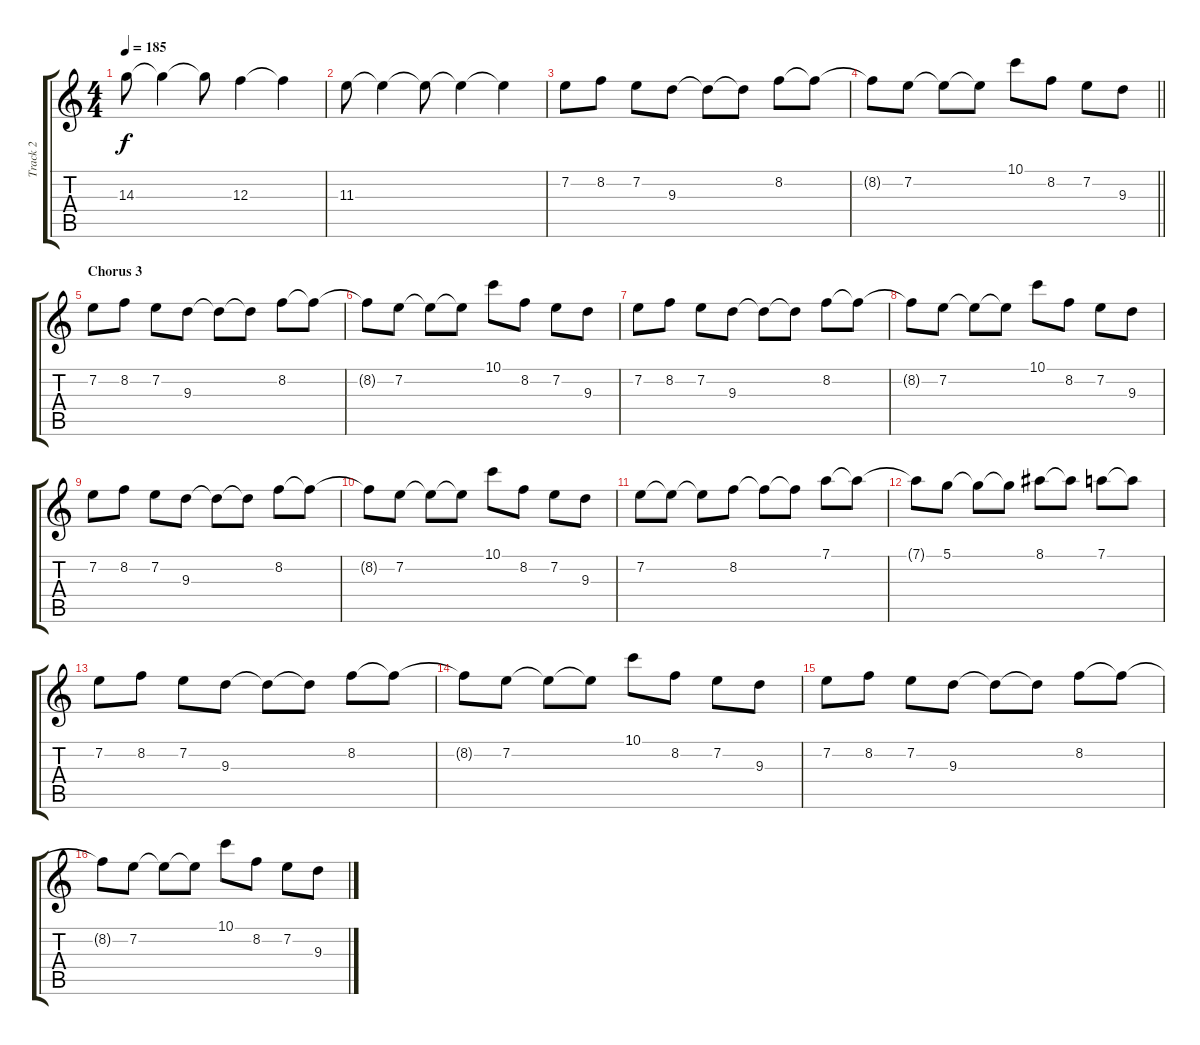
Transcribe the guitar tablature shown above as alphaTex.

\track ("Track 2" "Track 2") {instrument distortionguitar}
\staff {score tabs}
\tuning (D4 A3 F3 C3 G2 C2) {hide}
\ts (4 4)
\tempo 185
\clef g2
\ks c
14.3.8{dy f} 14.3{t}.4 14.3{t}.8 12.3.4 12.3{t}.4 |
11.3.8 11.3{t}.4 11.3{t}.8 11.3{t}.4 11.3{t}.4 |
7.2.8 8.2.8 7.2.8 9.3.8 9.3{t}.8 9.3{t}.8 8.2.8 8.2{t}.8 |
\barLineRight lightlight
8.2{t}.8 7.2.8 7.2{t}.8 7.2{t}.8 10.1.8 8.2.8 7.2.8 9.3.8 |
\section ("" "Chorus 3")
7.2.8 8.2.8 7.2.8 9.3.8 9.3{t}.8 9.3{t}.8 8.2.8 8.2{t}.8 |
8.2{t}.8 7.2.8 7.2{t}.8 7.2{t}.8 10.1.8 8.2.8 7.2.8 9.3.8 |
7.2.8 8.2.8 7.2.8 9.3.8 9.3{t}.8 9.3{t}.8 8.2.8 8.2{t}.8 |
8.2{t}.8 7.2.8 7.2{t}.8 7.2{t}.8 10.1.8 8.2.8 7.2.8 9.3.8 |
7.2.8 8.2.8 7.2.8 9.3.8 9.3{t}.8 9.3{t}.8 8.2.8 8.2{t}.8 |
8.2{t}.8 7.2.8 7.2{t}.8 7.2{t}.8 10.1.8 8.2.8 7.2.8 9.3.8 |
7.2.8 7.2{t}.8 7.2{t}.8 8.2.8 8.2{t}.8 8.2{t}.8 7.1.8 7.1{t}.8 |
7.1{t}.8 5.1.8 5.1{t}.8 5.1{t}.8 8.1.8 8.1{t}.8 7.1.8 7.1{t}.8 |
7.2.8 8.2.8 7.2.8 9.3.8 9.3{t}.8 9.3{t}.8 8.2.8 8.2{t}.8 |
8.2{t}.8 7.2.8 7.2{t}.8 7.2{t}.8 10.1.8 8.2.8 7.2.8 9.3.8 |
7.2.8 8.2.8 7.2.8 9.3.8 9.3{t}.8 9.3{t}.8 8.2.8 8.2{t}.8 |
8.2{t}.8 7.2.8 7.2{t}.8 7.2{t}.8 10.1.8 8.2.8 7.2.8 9.3.8
